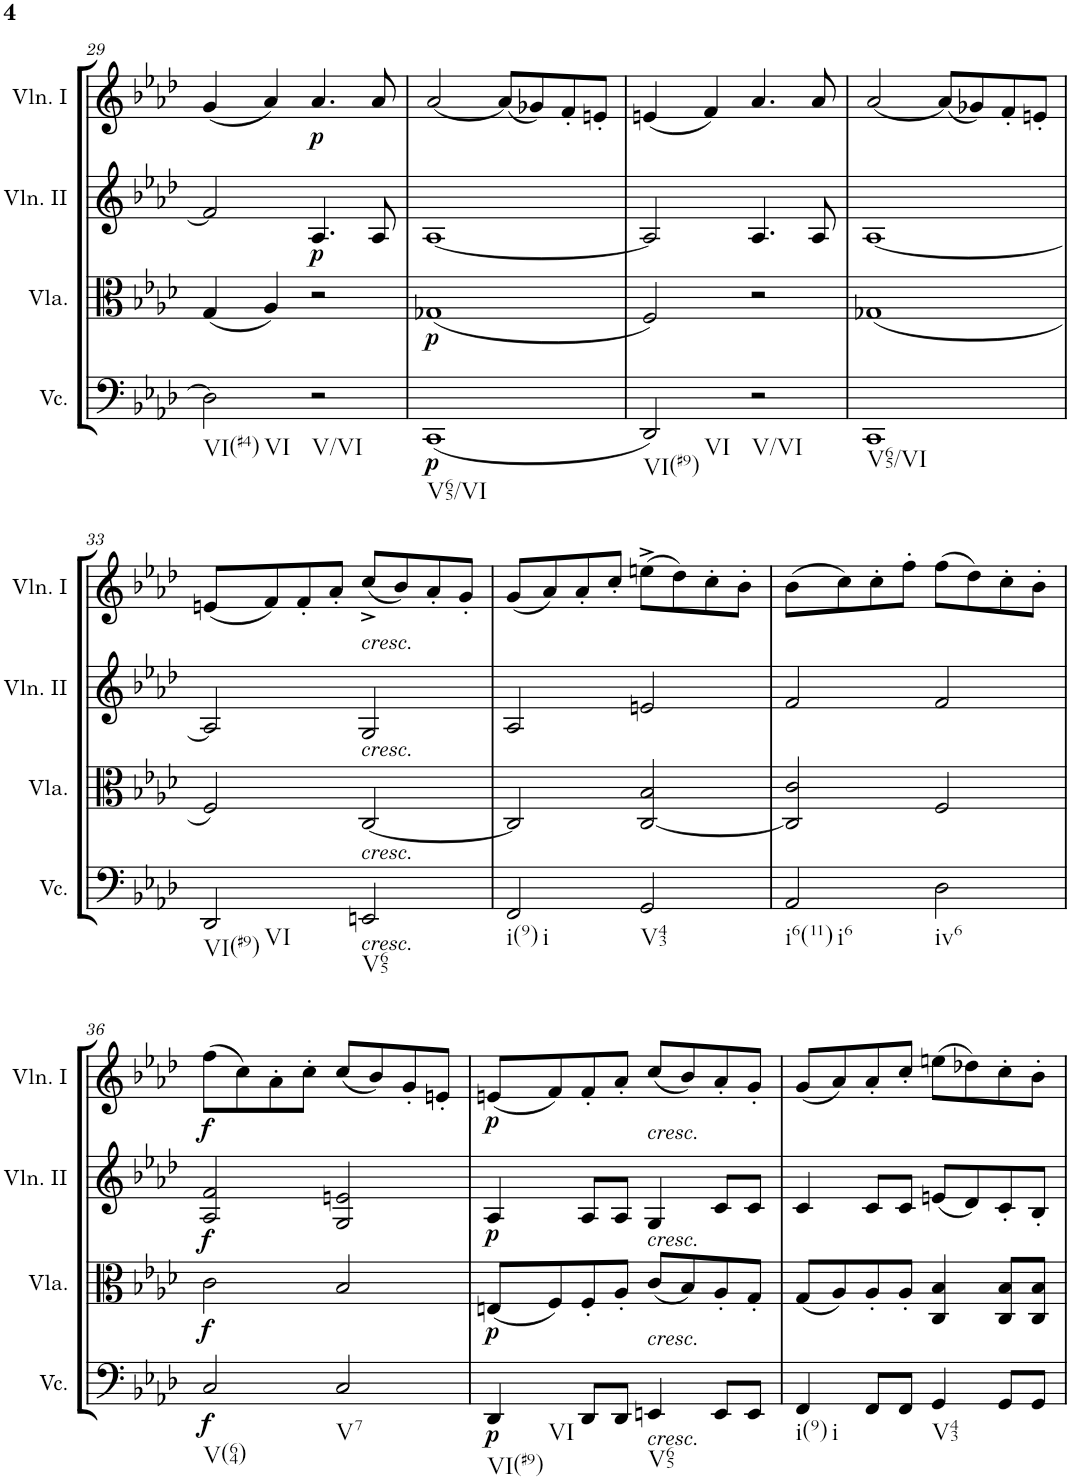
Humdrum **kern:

**kern	**dynam	**kern	**dynam	**kern	**dynam	**kern	**dynam
*part4	*part4	*part3	*part3	*part2	*part2	*part1	*part1
*staff4	*staff4	*staff3	*staff3	*staff2	*staff2	*staff1	*staff1
*I"Violoncello	*	*I"Viola	*	*I"Violino II	*	*I"Violino I	*
*I'Vc.	*	*I'Vla.	*	*I'Vln. II	*	*I'Vln. I	*
!!LO:PB:g=z
*clefF4	*	*clefC3	*	*clefG2	*	*clefG2	*
*k[b-e-a-d-]	*	*k[b-e-a-d-]	*	*k[b-e-a-d-]	*	*k[b-e-a-d-]	*
*M2/2	*	*M2/2	*	*M2/2	*	*M2/2	*
*met(c|)	*	*met(c|)	*	*met(c|)	*	*met(c|)	*
=29	=29	=29	=29	=29	=29	=29	=29
!LO:TX:b:t=VI(#4)	!	!	!	!	!	!	!
!LO:TX:b:t=VI	!	!	!	!	!	!	!
2D-\]	.	(4G/	.	2f/]	.	(4g/	.
.	.	4A-/)	.	.	.	4a-/)	.
!LO:TX:b:t=V/VI	!	!	!	!	!	!	!
!	!	!	!	!	!LO:DY:b	!	!LO:DY:b
2r	.	2r	.	4.A-/	p	4.a-/	p
.	.	.	.	8A-/	.	8a-/	.
=30	=30	=30	=30	=30	=30	=30	=30
!LO:TX:b:t=V65/VI	!	!	!	!	!	!	!
!	!LO:DY:b	!	!LO:DY:b	!	!	!	!
(1CC	p	(1G-X	p	[1A-	.	[2a-/	.
.	.	.	.	.	.	(8a-/L]	.
.	.	.	.	.	.	8g-X/)	.
.	.	.	.	.	.	8f'/	.
.	.	.	.	.	.	8en'/J	.
=31	=31	=31	=31	=31	=31	=31	=31
!LO:TX:b:t=VI(#9)	!	!	!	!	!	!	!
!LO:TX:b:t=VI	!	!	!	!	!	!	!
2DD-/)	.	2F/)	.	2A-/]	.	(4en/	.
.	.	.	.	.	.	4f/)	.
!LO:TX:b:t=V/VI	!	!	!	!	!	!	!
2r	.	2r	.	4.A-/	.	4.a-/	.
.	.	.	.	8A-/	.	8a-/	.
=32	=32	=32	=32	=32	=32	=32	=32
!LO:TX:b:t=V65/VI	!	!	!	!	!	!	!
1CC	.	(1G-X	.	[1A-	.	[2a-/	.
.	.	.	.	.	.	(8a-/L]	.
.	.	.	.	.	.	8g-X/)	.
.	.	.	.	.	.	8f'/	.
.	.	.	.	.	.	8en'/J	.
!!LO:LB:g=z
=33	=33	=33	=33	=33	=33	=33	=33
!LO:TX:b:t=VI(#9)	!	!	!	!	!	!	!
!LO:TX:b:t=VI	!	!	!	!	!	!	!
2DD-/	.	2F/)	.	2A-/]	.	(8en/L	.
.	.	.	.	.	.	8f/)	.
.	.	.	.	.	.	8f'/	.
.	.	.	.	.	.	8a-'/J	.
!	!	!	!	!	!	!LO:TX:b:i:t=cresc.	!
!	!	!	!	!LO:TX:b:i:t=cresc.	!	!	!
!	!	!LO:TX:b:i:t=cresc.	!	!	!	!	!
!LO:TX:b:i:t=cresc.	!	!	!	!	!	!	!
!LO:TX:b:t=V65	!	!	!	!	!	!	!
2EEn/	.	[2C/	.	2G/	.	(8cc^/L	.
.	.	.	.	.	.	8b-/)	.
.	.	.	.	.	.	8a-'/	.
.	.	.	.	.	.	8g'/J	.
=34	=34	=34	=34	=34	=34	=34	=34
!LO:TX:b:t=i(9)	!	!	!	!	!	!	!
!LO:TX:b:t=i	!	!	!	!	!	!	!
2FF/	.	2C/]	.	2A-/	.	(8g/L	.
.	.	.	.	.	.	8a-/)	.
.	.	.	.	.	.	8a-'/	.
.	.	.	.	.	.	8cc'/J	.
!LO:TX:b:t=V43	!	!	!	!	!	!	!
2GG/	.	[2C/ 2B-/	.	2en/	.	(8een^\L	.
.	.	.	.	.	.	8dd-\)	.
.	.	.	.	.	.	8cc'\	.
.	.	.	.	.	.	8b-'\J	.
=35	=35	=35	=35	=35	=35	=35	=35
!LO:TX:b:t=i6(11)	!	!	!	!	!	!	!
!LO:TX:b:t=i6	!	!	!	!	!	!	!
2AA-/	.	2C/] 2c/	.	2f/	.	(8b-\L	.
.	.	.	.	.	.	8cc\)	.
.	.	.	.	.	.	8cc'\	.
.	.	.	.	.	.	8ff'\J	.
!LO:TX:b:t=iv6	!	!	!	!	!	!	!
2D-\	.	2F/	.	2f/	.	(8ff\L	.
.	.	.	.	.	.	8dd-\)	.
.	.	.	.	.	.	8cc'\	.
.	.	.	.	.	.	8b-'\J	.
!!LO:LB:g=z
=36	=36	=36	=36	=36	=36	=36	=36
!LO:TX:b:t=V(64)	!	!	!	!	!	!	!
!	!LO:DY:b	!	!LO:DY:b	!	!LO:DY:b	!	!LO:DY:b
2C/	f	2c\	f	2A-/ 2f/	f	(8ff\L	f
.	.	.	.	.	.	8cc\)	.
.	.	.	.	.	.	8a-'\	.
.	.	.	.	.	.	8cc'\J	.
!LO:TX:b:t=V7	!	!	!	!	!	!	!
2C/	.	2B-/	.	2G/ 2en/	.	(8cc/L	.
.	.	.	.	.	.	8b-/)	.
.	.	.	.	.	.	8g'/	.
.	.	.	.	.	.	8en'/J	.
=37	=37	=37	=37	=37	=37	=37	=37
!LO:TX:b:t=VI(#9)	!	!	!	!	!	!	!
!LO:TX:b:t=VI	!	!	!	!	!	!	!
!	!LO:DY:b	!	!LO:DY:b	!	!LO:DY:b	!	!LO:DY:b
4DD-/	p	(8En/L	p	4A-/	p	(8en/L	p
.	.	8F/)	.	.	.	8f/)	.
8DD-/L	.	8F'/	.	8A-/L	.	8f'/	.
8DD-/J	.	8A-'/J	.	8A-/J	.	8a-'/J	.
!	!	!	!	!	!	!LO:TX:b:i:t=cresc.	!
!	!	!	!	!LO:TX:b:i:t=cresc.	!	!	!
!	!	!LO:TX:b:i:t=cresc.	!	!	!	!	!
!LO:TX:b:i:t=cresc.	!	!	!	!	!	!	!
!LO:TX:b:t=V65	!	!	!	!	!	!	!
4EEn/	.	(8c/L	.	4G/	.	(8cc/L	.
.	.	8B-/)	.	.	.	8b-/)	.
8EE/L	.	8A-'/	.	8c/L	.	8a-'/	.
8EE/J	.	8G'/J	.	8c/J	.	8g'/J	.
=38	=38	=38	=38	=38	=38	=38	=38
!LO:TX:b:t=i(9)	!	!	!	!	!	!	!
!LO:TX:b:t=i	!	!	!	!	!	!	!
4FF/	.	(8G/L	.	4c/	.	(8g/L	.
.	.	8A-/)	.	.	.	8a-/)	.
8FF/L	.	8A-'/	.	8c/L	.	8a-'/	.
8FF/J	.	8A-'/J	.	8c/J	.	8cc'/J	.
!LO:TX:b:t=V43	!	!	!	!	!	!	!
4GG/	.	4C/ 4B-/	.	(8en/L	.	(8een\L	.
.	.	.	.	8d-/)	.	8dd-X\)	.
8GG/L	.	8C/ 8B-/L	.	8c'/	.	8cc'\	.
8GG/J	.	8C/ 8B-/J	.	8B-'/J	.	8b-'\J	.
=	=	=	=	=	=	=	=
*-	*-	*-	*-	*-	*-	*-	*-
